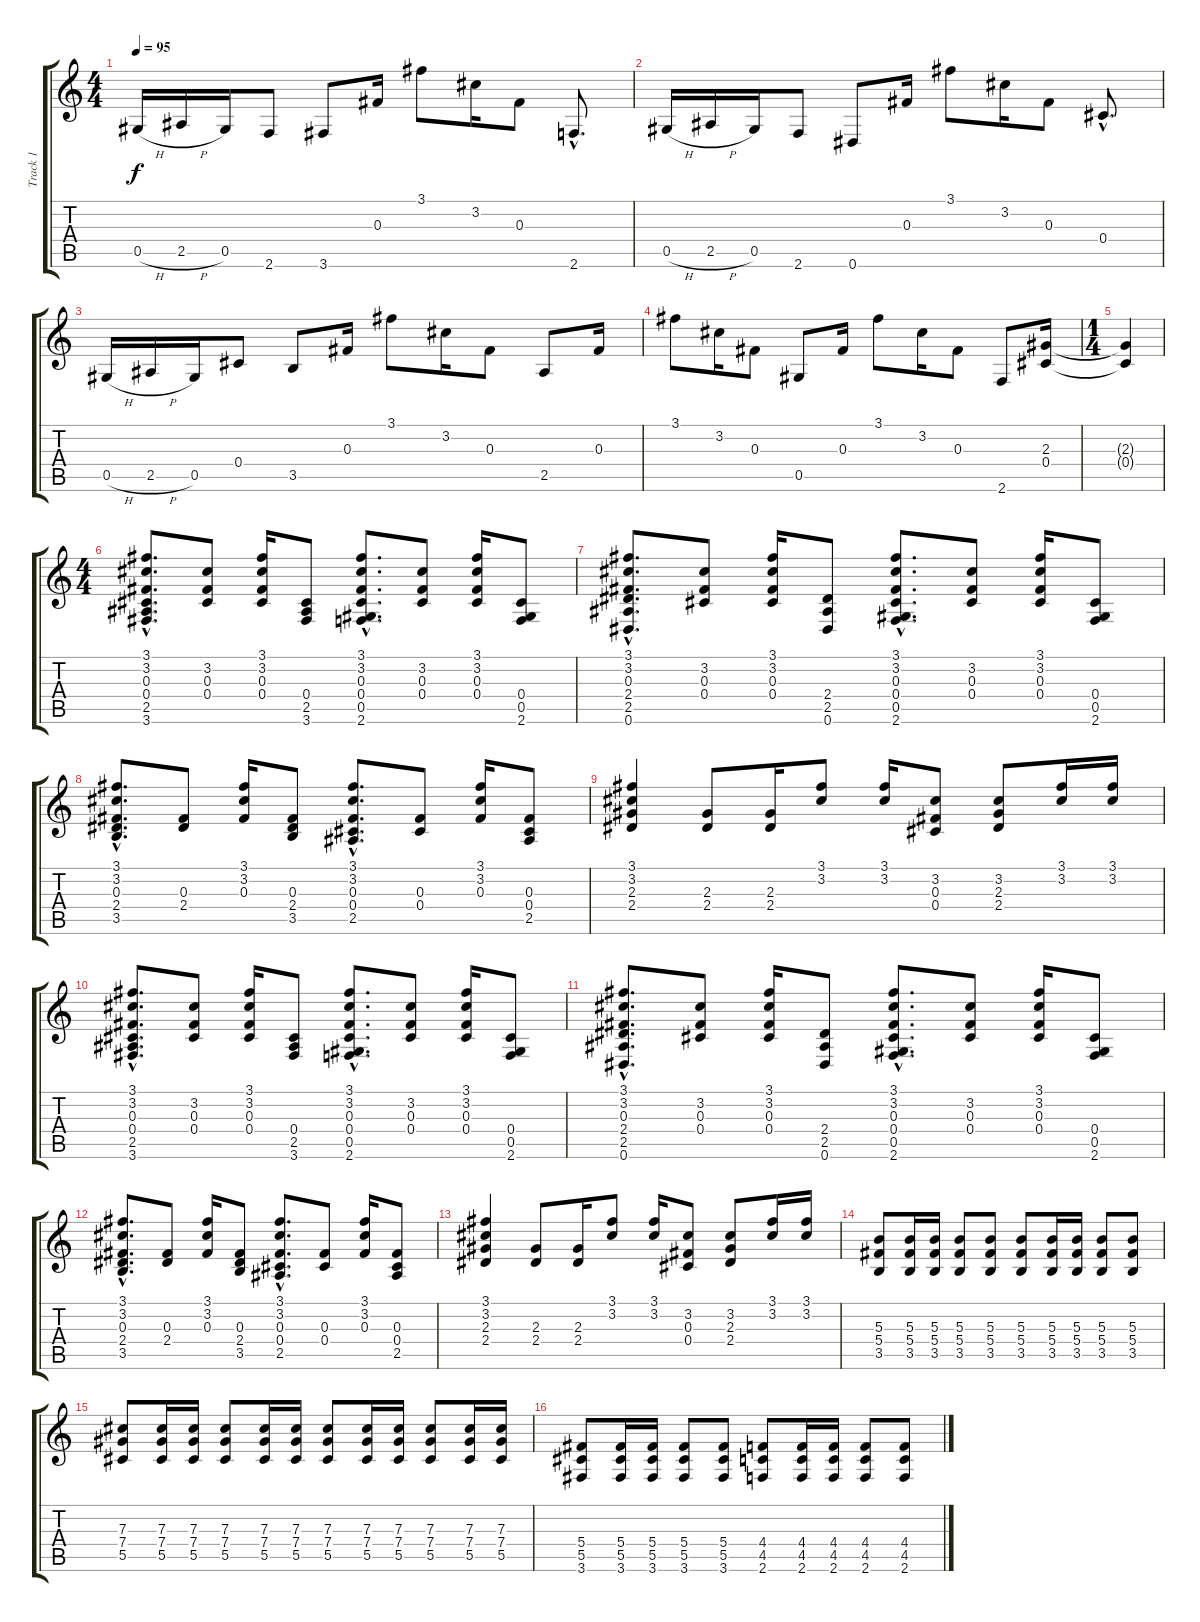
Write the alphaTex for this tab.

\track ("Track 1" "Track 1") {instrument acousticguitarsteel}
\staff {score tabs}
\tuning (Eb4 Bb3 Gb3 Db3 Ab2 Eb2) {hide}
\ts (4 4)
\tempo 95
\clef g2
\ks c
0.5{h}.16{dy f instrument acousticguitarsteel} 2.5{h}.16 0.5.16 2.6.8 3.6.8 0.3.16 3.1.8 3.2.16 0.3.8 2.6{hac}.8{d} |
0.5{h}.16 2.5{h}.16 0.5.16 2.6.8 0.6.8 0.3.16 3.1.8 3.2.16 0.3.8 0.4{hac}.8{d} |
0.5{h}.16 2.5{h}.16 0.5.16 0.4.8 3.5.8 0.3.16 3.1.8 3.2.16 0.3.8 2.5.8 0.3.16 |
3.1.8 3.2.16 0.3.8 0.5.8 0.3.16 3.1.8 3.2.16 0.3.8 2.6.8 (2.3 0.4).16 |
\ts (1 4)
(2.3{t} 0.4{t}).4 |
\ts (4 4)
(3.1{hac} 3.2{hac} 0.3{hac} 0.4{hac} 2.5{hac} 3.6{hac}).8{d} (3.2 0.3 0.4).8 (3.1 3.2 0.3 0.4).16 (0.4 2.5 3.6).8 (3.1{hac} 3.2{hac} 0.3{hac} 0.4{hac} 0.5{hac} 2.6{hac}).8{d} (3.2 0.3 0.4).8 (3.1 3.2 0.3 0.4).16 (0.4 0.5 2.6).8 |
(3.1{hac} 3.2{hac} 0.3{hac} 2.4{hac} 2.5{hac} 0.6{hac}).8{d} (3.2 0.3 0.4).8 (3.1 3.2 0.3 0.4).16 (2.4 2.5 0.6).8 (3.1{hac} 3.2{hac} 0.3{hac} 0.4{hac} 0.5{hac} 2.6{hac}).8{d} (3.2 0.3 0.4).8 (3.1 3.2 0.3 0.4).16 (0.4 0.5 2.6).8 |
(3.1{hac} 3.2{hac} 0.3{hac} 2.4{hac} 3.5{hac}).8{d} (0.3 2.4).8 (3.1 3.2 0.3).16 (0.3 2.4 3.5).8 (3.1{hac} 3.2{hac} 0.3{hac} 0.4{hac} 2.5{hac}).8{d} (0.3 0.4).8 (3.1 3.2 0.3).16 (0.3 0.4 2.5).8 |
(3.1 3.2 2.3 2.4).4 (2.3 2.4).8 (2.3 2.4).16 (3.1 3.2).8 (3.1 3.2).16 (3.2 0.3 0.4).8 (3.2 2.3 2.4).8 (3.1 3.2).16 (3.1 3.2).16 |
(3.1{hac} 3.2{hac} 0.3{hac} 0.4{hac} 2.5{hac} 3.6{hac}).8{d} (3.2 0.3 0.4).8 (3.1 3.2 0.3 0.4).16 (0.4 2.5 3.6).8 (3.1{hac} 3.2{hac} 0.3{hac} 0.4{hac} 0.5{hac} 2.6{hac}).8{d} (3.2 0.3 0.4).8 (3.1 3.2 0.3 0.4).16 (0.4 0.5 2.6).8 |
(3.1{hac} 3.2{hac} 0.3{hac} 2.4{hac} 2.5{hac} 0.6{hac}).8{d} (3.2 0.3 0.4).8 (3.1 3.2 0.3 0.4).16 (2.4 2.5 0.6).8 (3.1{hac} 3.2{hac} 0.3{hac} 0.4{hac} 0.5{hac} 2.6{hac}).8{d} (3.2 0.3 0.4).8 (3.1 3.2 0.3 0.4).16 (0.4 0.5 2.6).8 |
(3.1{hac} 3.2{hac} 0.3{hac} 2.4{hac} 3.5{hac}).8{d} (0.3 2.4).8 (3.1 3.2 0.3).16 (0.3 2.4 3.5).8 (3.1{hac} 3.2{hac} 0.3{hac} 0.4{hac} 2.5{hac}).8{d} (0.3 0.4).8 (3.1 3.2 0.3).16 (0.3 0.4 2.5).8 |
(3.1 3.2 2.3 2.4).4 (2.3 2.4).8 (2.3 2.4).16 (3.1 3.2).8 (3.1 3.2).16 (3.2 0.3 0.4).8 (3.2 2.3 2.4).8 (3.1 3.2).16 (3.1 3.2).16 |
(5.3 5.4 3.5).8 (5.3 5.4 3.5).16 (5.3 5.4 3.5).16 (5.3 5.4 3.5).8 (5.3 5.4 3.5).8 (5.3 5.4 3.5).8 (5.3 5.4 3.5).16 (5.3 5.4 3.5).16 (5.3 5.4 3.5).8 (5.3 5.4 3.5).8 |
(7.3 7.4 5.5).8 (7.3 7.4 5.5).16 (7.3 7.4 5.5).16 (7.3 7.4 5.5).8 (7.3 7.4 5.5).16 (7.3 7.4 5.5).16 (7.3 7.4 5.5).8 (7.3 7.4 5.5).16 (7.3 7.4 5.5).16 (7.3 7.4 5.5).8 (7.3 7.4 5.5).16 (7.3 7.4 5.5).16 |
(5.4 5.5 3.6).8 (5.4 5.5 3.6).16 (5.4 5.5 3.6).16 (5.4 5.5 3.6).8 (5.4 5.5 3.6).8 (4.4 4.5 2.6).8 (4.4 4.5 2.6).16 (4.4 4.5 2.6).16 (4.4 4.5 2.6).8 (4.4 4.5 2.6).8
